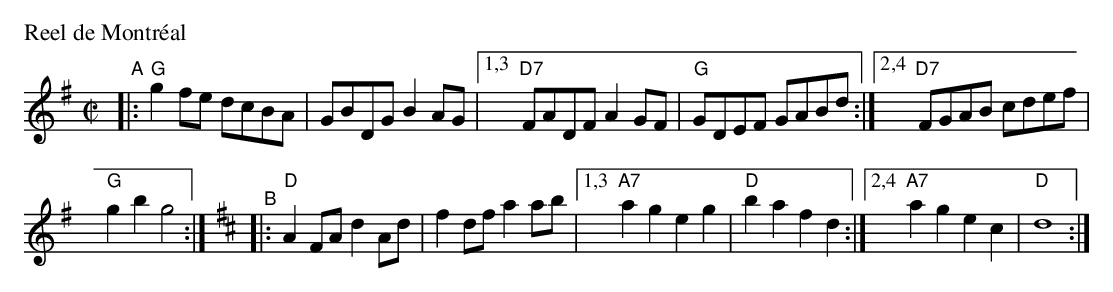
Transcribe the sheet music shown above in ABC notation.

X:1
P: Reel de Montr\'eal
M: C|
L: 1/8
K: G
"^A"|:\
"G"g2fe dcBA | GBDG B2AG |[1,3 "D7"FADF A2GF | "G"GDEF GABd :|[2,4 "D7"FGAB cdef |
"G"g2b2 g4 :| [K:D]"^B"|:\
"D"A2FA d2Ad | f2df a2ab |[1,3 "A7"a2g2 e2g2 | "D"b2a2 f2d2 :|[2,4 "A7"a2g2 e2c2 | "D"d8 :|
